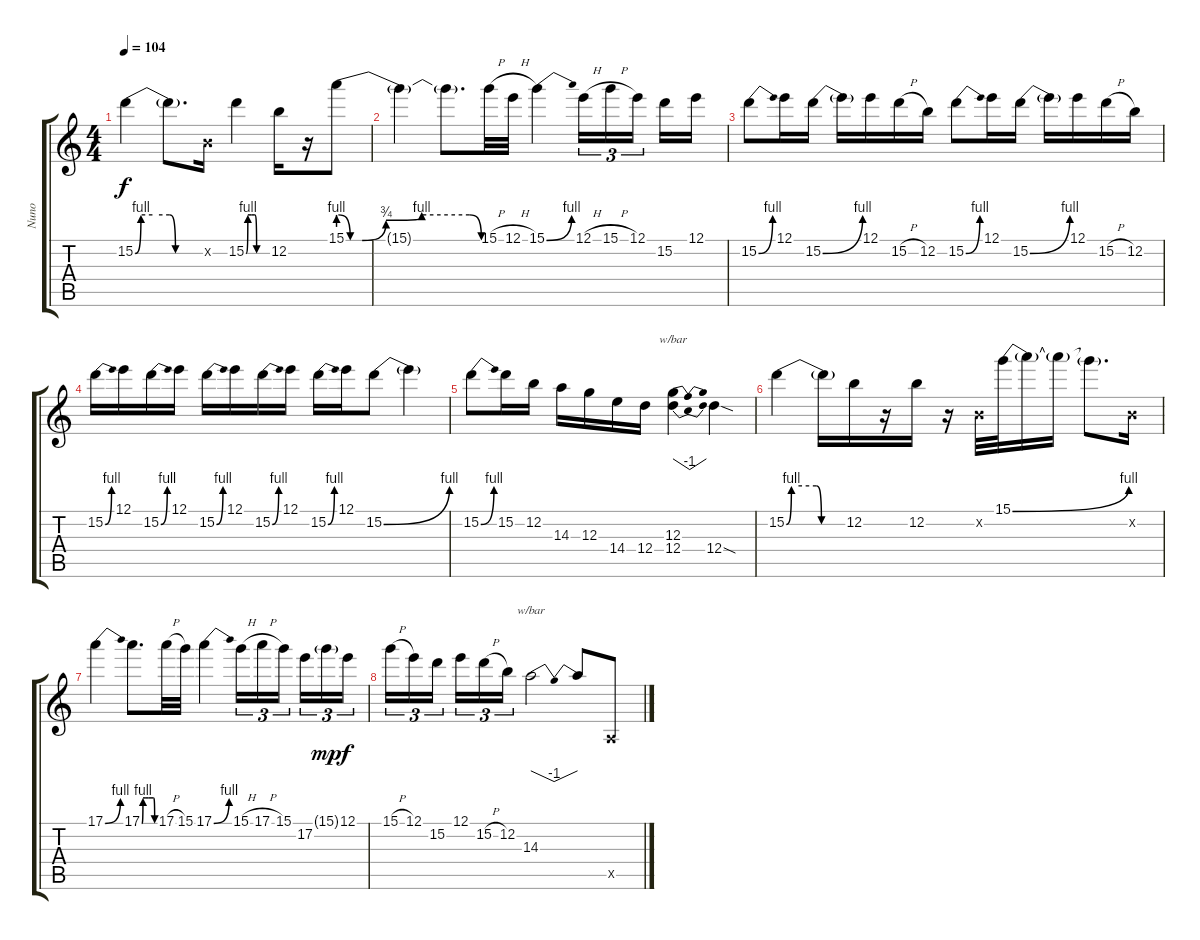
\track ("Nuno" "Nuno") {instrument distortionguitar}
\staff {score tabs}
\tuning (E4 B3 G3 D3 A2 E2) {hide}
\ts (4 4)
\tempo 104
\clef g2
\ks c
15.2{be (custom 0 0 5 4 15 4 30 4 35 0 60 0)}.4{dy f} 15.2{t}.8{d} 0.2{x}.16 15.2{be (custom 0 0 5 4 15 4 25 4 30 0 45 0 60 0)}.4 12.2.16 r.16 15.1{be (custom 0 4 5 0 10 0 20 3 35 4 55 4 60 0)}.8 |
15.1{t}.4 15.1{t}.8{d} 15.1{h}.32 12.1{h}.32 15.1{be (bend 0 0 60 4)}.4 12.1{h}.16{tu (3 2)} 15.1{h}.16{tu (3 2)} 12.1.16{tu (3 2) beam splitsecondary} 15.2.16 12.1.16 |
15.2{be (bend 0 0 60 4)}.8 12.1.16 15.2{be (bend 0 0 60 4)}.16 15.2{t}.16 12.1.16 15.2{h}.16 12.2.16 15.2{be (bend 0 0 60 4)}.8 12.1.16 15.2{be (bend 0 0 60 4)}.16 15.2{t}.16 12.1.16 15.2{h}.16 12.2.16 |
15.2{be (bend 0 0 60 4)}.16 12.1.16 15.2{be (bend 0 0 60 4)}.16 12.1.16 15.2{be (bend 0 0 60 4)}.16 12.1.16 15.2{be (bend 0 0 60 4)}.16 12.1.16 15.2{be (bend 0 0 60 4)}.16 12.1.16 15.2{be (bend 0 0 60 4)}.8 15.2{t}.4 |
15.2{be (bend 0 0 60 4)}.8 15.2.16 12.2.16 14.3.16 12.3.16 14.4.16 12.4.16 (12.3 12.4).4{tbe (dip default 0 0 30 -4 60 0)} 12.4{sod}.4 |
15.2{be (custom 0 0 5 4 30 4 35 0 45 0 60 0)}.4 15.2{t}.16 12.2.16 r.16 12.2.16 r.16 0.2{x}.32 15.1{be (bend 0 0 60 4)}.32 15.1{t}.16 15.1{t}.16 15.1{t}.8{d} 0.2{x}.16 |
17.1{be (bend 0 0 60 4)}.4 17.1{be (custom 0 0 5 4 15 4 30 4 55 4 60 0)}.8{d} 17.1{h}.32 15.1.32 17.1{be (bend 0 0 60 4)}.4 15.1{h}.16{tu (3 2)} 17.1{h}.16{tu (3 2)} 15.1.16{tu (3 2) beam splitsecondary} 17.2.16{tu (3 2)} 15.1{g}.16{tu (3 2) dy mp} 12.1.16{tu (3 2) dy f} |
15.1{h}.16{tu (3 2)} 12.1.16{tu (3 2)} 15.2.16{tu (3 2) beam splitsecondary} 12.1.16{tu (3 2)} 15.2{h}.16{tu (3 2)} 12.2.16{tu (3 2)} 14.3.2{tbe (dip default 0 0 30 -4 60 0)} 14.3{t}.8 0.5{x}.8
